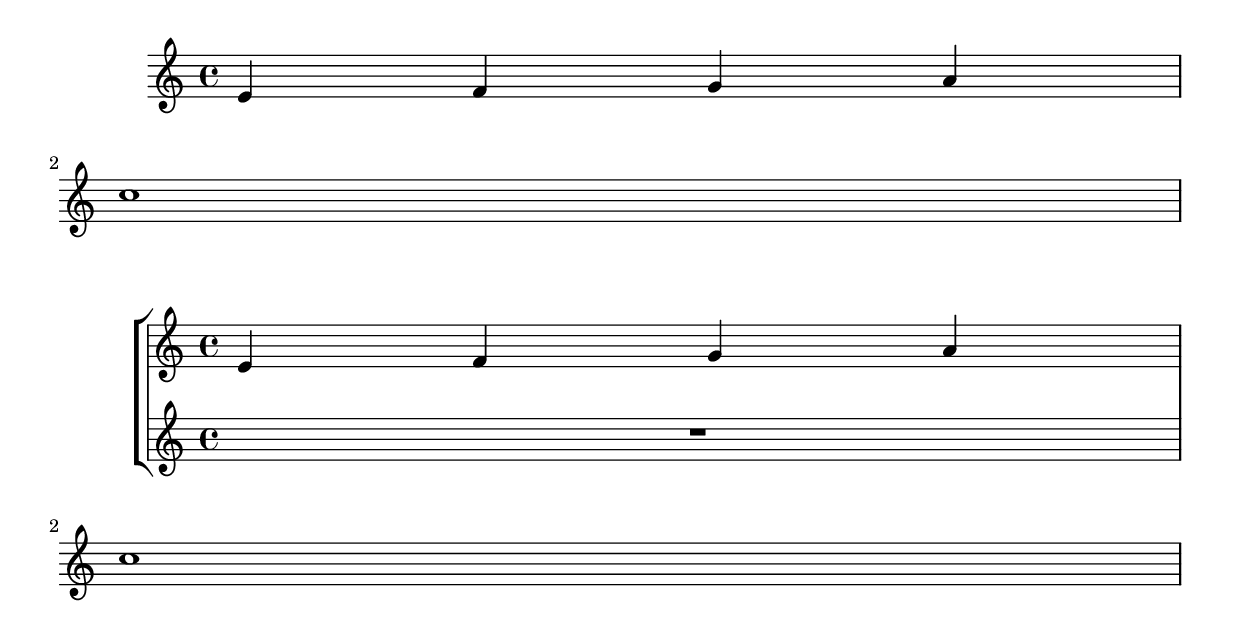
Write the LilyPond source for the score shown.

%% Do not edit this file; it is automatically
%% generated from LSR http://lsr.dsi.unimi.it
%% This file is in the public domain.
\version "2.13.31"

\header {
  lsrtags = "staff-notation, tweaks-and-overrides, breaks"

%% Translation of GIT committish: 0b55335aeca1de539bf1125b717e0c21bb6fa31b
  texidoces = "
El primer pentagrama vacío también se puede suprimir de la
partitura estableciendo la propiedad @code{remove-first} de
@code{VerticalAxisGroup}.  Esto se puede hacer globalmente dentro
del bloque @code{\\layout}, o localmente dentro del pentagrama
concreto que se quiere suprimir.  En este último caso, tenemos que
especificar el contexto (@code{Staff} se aplica sólo al pentagrama
actual) delante de la propiedad.

El pentagrama inferior del segundo grupo no se elimina, porque el
ajuste sólo se aplica al pentagrama concreto dentro del que se
escribe.

"
  doctitlees = "Quitar la primera línea vacía"


%% Translation of GIT committish: 0a868be38a775ecb1ef935b079000cebbc64de40
  texidocde = "
Ein leeres Notensystem kann auch aus der ersten Zeile einer Partitur
entfernt werden, indem die Eigenschaft @code{remove-first} der
@code{VerticalAxisGroup}-Eigenschaft eingesetzt wird.  Das kann
man global in einer @code{\\layout}-Umgebung oder lokal in dem
bestimmten Notensystem machen, das entfernt werden soll.  In letzterem
Fall muss man den Kontext angeben.

Das untere Notensystem der zweiten Systemgruppe wird nicht entfernt,
weil in die Einstellungen in dem Schnipsel nur für das eine Notensystem
gültig sind.

"
  doctitlede = "Die erste leere Notenzeile auch entfernen"

%% Translation of GIT committish: 4ab2514496ac3d88a9f3121a76f890c97cedcf4e
  texidocfr = "
Par défaut, le premier système comportera absolument toutes les portées.
Si vous voulez masquer les portées vides y compris pour le premier
système, vous devrez activer la propriété @code{remove-first} du
@code{VerticalAxisGroup}.  Mentionnée dans un bloc @code{\\layout},
cette commande agira de manière globale.  Pour qu'elle ne soit effective
que pour une portée individuelle, vous devrez également spécifier le
contexte (@code{Staff} pour qu'il ne concerne que la portée en cours) en
préfixe de la propriété.

La première ligne inférieure du deuxième @code{StaffGroup} est bien
présente, pour la simple raison que le réglage en question ne s'applique
qu'à la portée dans laquelle il a été inscrit.

"
  doctitlefr = "Masquage de la première ligne si elle est vide"


  texidoc = "
The first empty staff can also be removed from the score by setting the
@code{VerticalAxisGroup} property @code{remove-first}. This can be done
globally inside the @code{\\layout} block, or locally inside the
specific staff that should be removed.  In the latter case, you have to
specify the context (@code{Staff} applies only to the current staff) in
front of the property.

The lower staff of the second staff group is not removed, because the
setting applies only to the specific staff inside of which it is
written.

"
  doctitle = "Removing the first empty line"
} % begin verbatim

\layout {
  \context {
    \Staff \RemoveEmptyStaves
    % To use the setting globally, uncomment the following line:
    % \override VerticalAxisGroup #'remove-first = ##t
  }
}
\new StaffGroup <<
  \new Staff \relative c' {
    e4 f g a \break
    c1
  }
  \new Staff {
    % To use the setting globally, comment this line,
    % uncomment the line in the \layout block above
    \override Staff.VerticalAxisGroup #'remove-first = ##t
    R1 \break
    R
  }
>>
\new StaffGroup <<
  \new Staff \relative c' {
    e4 f g a \break
    c1
  }
  \new Staff {
    R1 \break
    R
  }
>>

